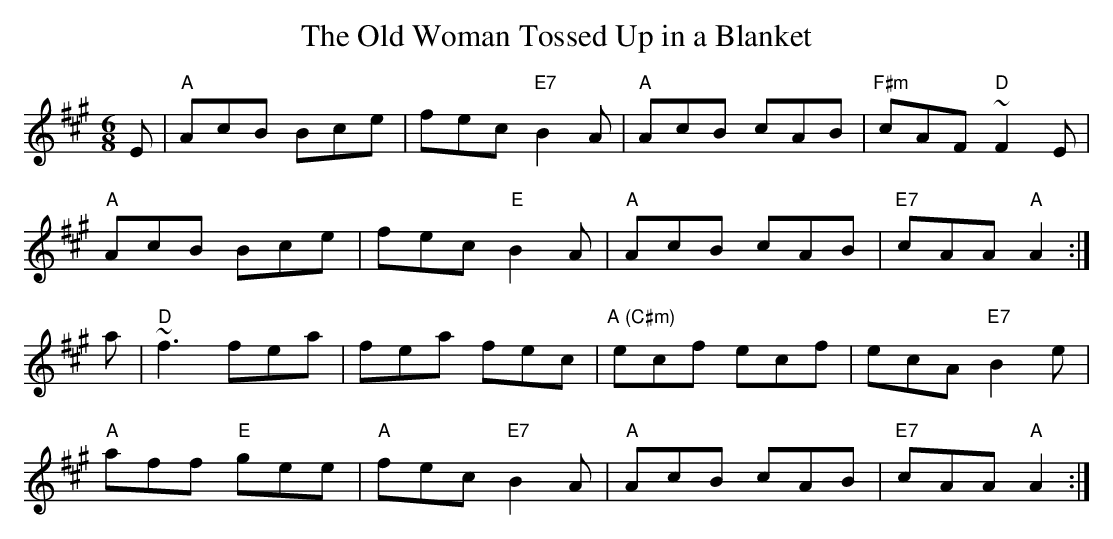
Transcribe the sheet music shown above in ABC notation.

X:1
T: The Old Woman Tossed Up in a Blanket
M:6/8
K:A
E|"A"AcB Bce|fec "E7"B2 A|"A"AcB cAB|"F#m"cAF "D"~F2 E|
"A"AcB Bce|fec "E"B2 A|"A"AcB cAB|"E7"cAA "A"A2:|
a|"D"~f3 fea|fea fec|"A (C#m)"ecf ecf|ecA "E7"B2 e|
"A"aff "E"gee|"A"fec "E7"B2 A|"A"AcB cAB|"E7"cAA "A"A2:|
